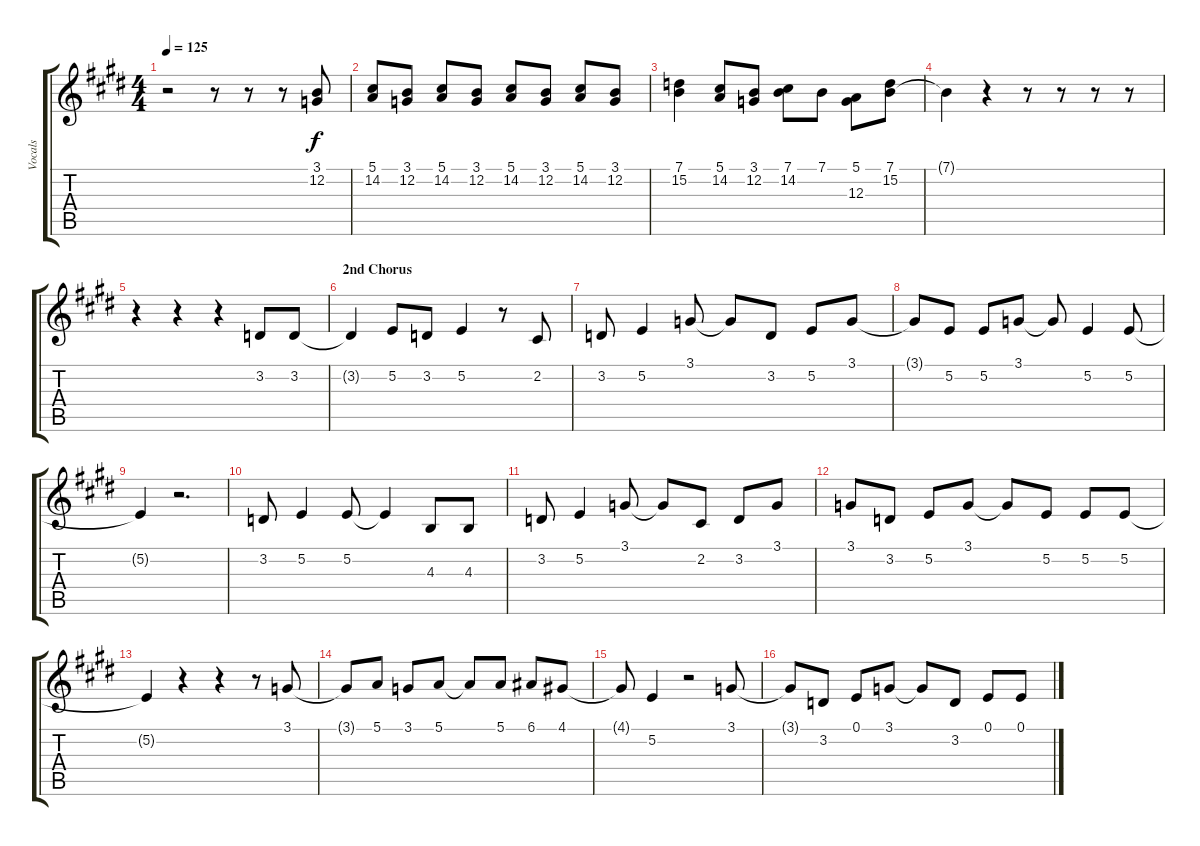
\track ("Vocals" "Vocals") {instrument lead6voice}
\staff {score tabs}
\tuning (E4 B3 G3 D3 A2 E2) {hide}
\ts (4 4)
\tempo 125
\clef g2
\ks e
r.2{dy f} r.8 r.8 r.8 (3.1 12.2).8 |
(5.1 14.2).8 (3.1 12.2).8 (5.1 14.2).8 (3.1 12.2).8 (5.1 14.2).8 (3.1 12.2).8 (5.1 14.2).8 (3.1 12.2).8 |
(7.1 15.2).4 (5.1 14.2).8 (3.1 12.2).8 (7.1 14.2).8 7.1.8 (5.1 12.3).8 (7.1 15.2).8 |
7.1{t}.4 r.4 r.8 r.8 r.8 r.8 |
r.4 r.4 r.4 3.2.8 3.2.8 |
\section ("" "2nd Chorus")
3.2{t}.4 5.2.8 3.2.8 5.2.4 r.8 2.2.8 |
3.2.8 5.2.4 3.1.8 3.1{t}.8 3.2.8 5.2.8 3.1.8 |
3.1{t}.8 5.2.8 5.2.8 3.1.8 3.1{t}.8 5.2.4 5.2.8 |
5.2{t}.4 r.2{d} |
3.2.8 5.2.4 5.2.8 5.2{t}.4 4.3.8 4.3.8 |
3.2.8 5.2.4 3.1.8 3.1{t}.8 2.2.8 3.2.8 3.1.8 |
3.1.8 3.2.8 5.2.8 3.1.8 3.1{t}.8 5.2.8 5.2.8 5.2.8 |
5.2{t}.4 r.4 r.4 r.8 3.1.8 |
3.1{t}.8 5.1.8 3.1.8 5.1.8 5.1{t}.8 5.1.8 6.1.8 4.1.8 |
4.1{t}.8 5.2.4 r.2 3.1.8 |
3.1{t}.8 3.2.8 0.1.8 3.1.8 3.1{t}.8 3.2.8 0.1.8 0.1.8
